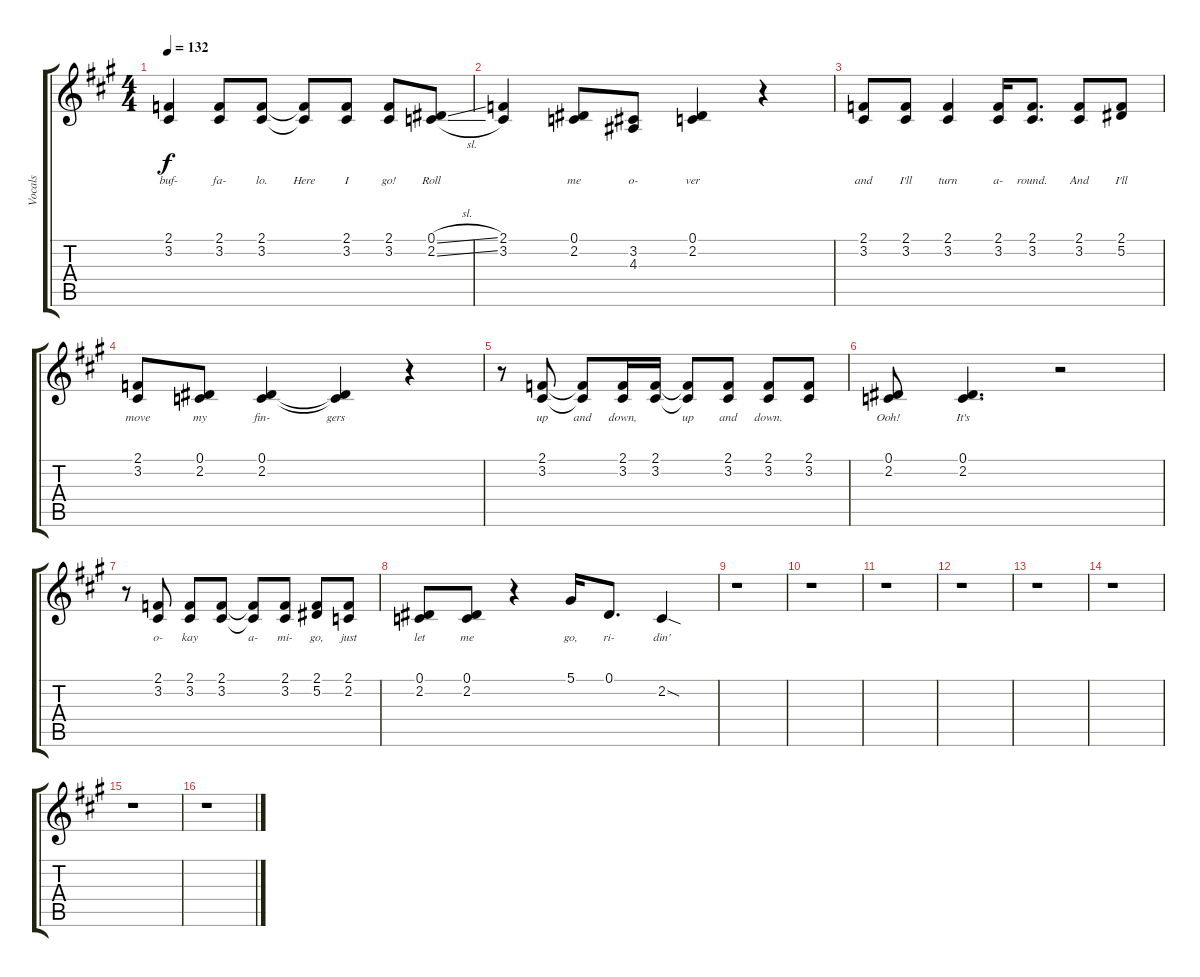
\track ("Vocals" "Vocals") {instrument clarinet}
\staff {score tabs}
\tuning (Eb4 Bb3 Gb3 Db3 Ab2 Eb2) {hide}
\ts (4 4)
\tempo 132
\clef g2
\ks a
(2.1 3.2).4{lyrics (0 "buf-") lyrics (1 "") lyrics (2 "") lyrics (3 "") lyrics (4 "") dy f} (2.1 3.2).8{lyrics (0 "fa-") lyrics (1 "") lyrics (2 "") lyrics (3 "") lyrics (4 "")} (2.1 3.2).8{lyrics (0 "lo.") lyrics (1 "") lyrics (2 "") lyrics (3 "") lyrics (4 "")} (2.1{t} 3.2{t}).8{lyrics (0 "Here") lyrics (1 "") lyrics (2 "") lyrics (3 "") lyrics (4 "")} (2.1 3.2).8{lyrics (0 "I") lyrics (1 "") lyrics (2 "") lyrics (3 "") lyrics (4 "")} (2.1 3.2).8{lyrics (0 "go!") lyrics (1 "") lyrics (2 "") lyrics (3 "") lyrics (4 "")} (0.1{sl} 2.2{sl}).8{lyrics (0 "Roll") lyrics (1 "") lyrics (2 "") lyrics (3 "") lyrics (4 "")} |
(2.1 3.2).4{lyrics (0 "") lyrics (1 "") lyrics (2 "") lyrics (3 "") lyrics (4 "")} (0.1 2.2).8{lyrics (0 "me") lyrics (1 "") lyrics (2 "") lyrics (3 "") lyrics (4 "")} (3.2 4.3).8{lyrics (0 "o-") lyrics (1 "") lyrics (2 "") lyrics (3 "") lyrics (4 "")} (0.1 2.2).4{lyrics (0 "ver") lyrics (1 "") lyrics (2 "") lyrics (3 "") lyrics (4 "")} r.4 |
(2.1 3.2).8{lyrics (0 "and") lyrics (1 "") lyrics (2 "") lyrics (3 "") lyrics (4 "")} (2.1 3.2).8{lyrics (0 "I'll") lyrics (1 "") lyrics (2 "") lyrics (3 "") lyrics (4 "")} (2.1 3.2).4{lyrics (0 "turn") lyrics (1 "") lyrics (2 "") lyrics (3 "") lyrics (4 "")} (2.1 3.2).16{lyrics (0 "a-") lyrics (1 "") lyrics (2 "") lyrics (3 "") lyrics (4 "")} (2.1 3.2).8{d lyrics (0 "round.") lyrics (1 "") lyrics (2 "") lyrics (3 "") lyrics (4 "")} (2.1 3.2).8{lyrics (0 "And") lyrics (1 "") lyrics (2 "") lyrics (3 "") lyrics (4 "")} (2.1 5.2).8{lyrics (0 "I'll") lyrics (1 "") lyrics (2 "") lyrics (3 "") lyrics (4 "")} |
(2.1 3.2).8{lyrics (0 "move") lyrics (1 "") lyrics (2 "") lyrics (3 "") lyrics (4 "")} (0.1 2.2).8{lyrics (0 "my") lyrics (1 "") lyrics (2 "") lyrics (3 "") lyrics (4 "")} (0.1 2.2).4{lyrics (0 "fin-") lyrics (1 "") lyrics (2 "") lyrics (3 "") lyrics (4 "")} (0.1{t} 2.2{t}).4{lyrics (0 "gers") lyrics (1 "") lyrics (2 "") lyrics (3 "") lyrics (4 "")} r.4 |
r.8 (2.1 3.2).8{lyrics (0 "up") lyrics (1 "") lyrics (2 "") lyrics (3 "") lyrics (4 "")} (2.1{t} 3.2{t}).8{lyrics (0 "and") lyrics (1 "") lyrics (2 "") lyrics (3 "") lyrics (4 "")} (2.1 3.2).16{lyrics (0 "down,") lyrics (1 "") lyrics (2 "") lyrics (3 "") lyrics (4 "")} (2.1 3.2).16{lyrics (0 "") lyrics (1 "") lyrics (2 "") lyrics (3 "") lyrics (4 "")} (2.1{t} 3.2{t}).8{lyrics (0 "up") lyrics (1 "") lyrics (2 "") lyrics (3 "") lyrics (4 "")} (2.1 3.2).8{lyrics (0 "and") lyrics (1 "") lyrics (2 "") lyrics (3 "") lyrics (4 "")} (2.1 3.2).8{lyrics (0 "down.") lyrics (1 "") lyrics (2 "") lyrics (3 "") lyrics (4 "")} (2.1 3.2).8{lyrics (0 "") lyrics (1 "") lyrics (2 "") lyrics (3 "") lyrics (4 "")} |
(0.1 2.2).8{lyrics (0 "Ooh!") lyrics (1 "") lyrics (2 "") lyrics (3 "") lyrics (4 "")} (0.1 2.2).4{d lyrics (0 "It's") lyrics (1 "") lyrics (2 "") lyrics (3 "") lyrics (4 "")} r.2 |
r.8 (2.1 3.2).8{lyrics (0 "o-") lyrics (1 "") lyrics (2 "") lyrics (3 "") lyrics (4 "")} (2.1 3.2).8{lyrics (0 "kay") lyrics (1 "") lyrics (2 "") lyrics (3 "") lyrics (4 "")} (2.1 3.2).8{lyrics (0 "") lyrics (1 "") lyrics (2 "") lyrics (3 "") lyrics (4 "")} (2.1{t} 3.2{t}).8{lyrics (0 "a-") lyrics (1 "") lyrics (2 "") lyrics (3 "") lyrics (4 "")} (2.1 3.2).8{lyrics (0 "mi-") lyrics (1 "") lyrics (2 "") lyrics (3 "") lyrics (4 "")} (2.1 5.2).8{lyrics (0 "go,") lyrics (1 "") lyrics (2 "") lyrics (3 "") lyrics (4 "")} (2.1 2.2).8{lyrics (0 "just") lyrics (1 "") lyrics (2 "") lyrics (3 "") lyrics (4 "")} |
(0.1 2.2).8{lyrics (0 "let") lyrics (1 "") lyrics (2 "") lyrics (3 "") lyrics (4 "")} (0.1 2.2).8{lyrics (0 "me") lyrics (1 "") lyrics (2 "") lyrics (3 "") lyrics (4 "")} r.4 5.1.16{lyrics (0 "go,") lyrics (1 "") lyrics (2 "") lyrics (3 "") lyrics (4 "")} 0.1.8{d lyrics (0 "ri-") lyrics (1 "") lyrics (2 "") lyrics (3 "") lyrics (4 "")} 2.2{sod}.4{lyrics (0 "din'") lyrics (1 "") lyrics (2 "") lyrics (3 "") lyrics (4 "")} |
r.1 |
r.1 |
r.1 |
r.1 |
r.1 |
r.1 |
r.1 |
r.1
